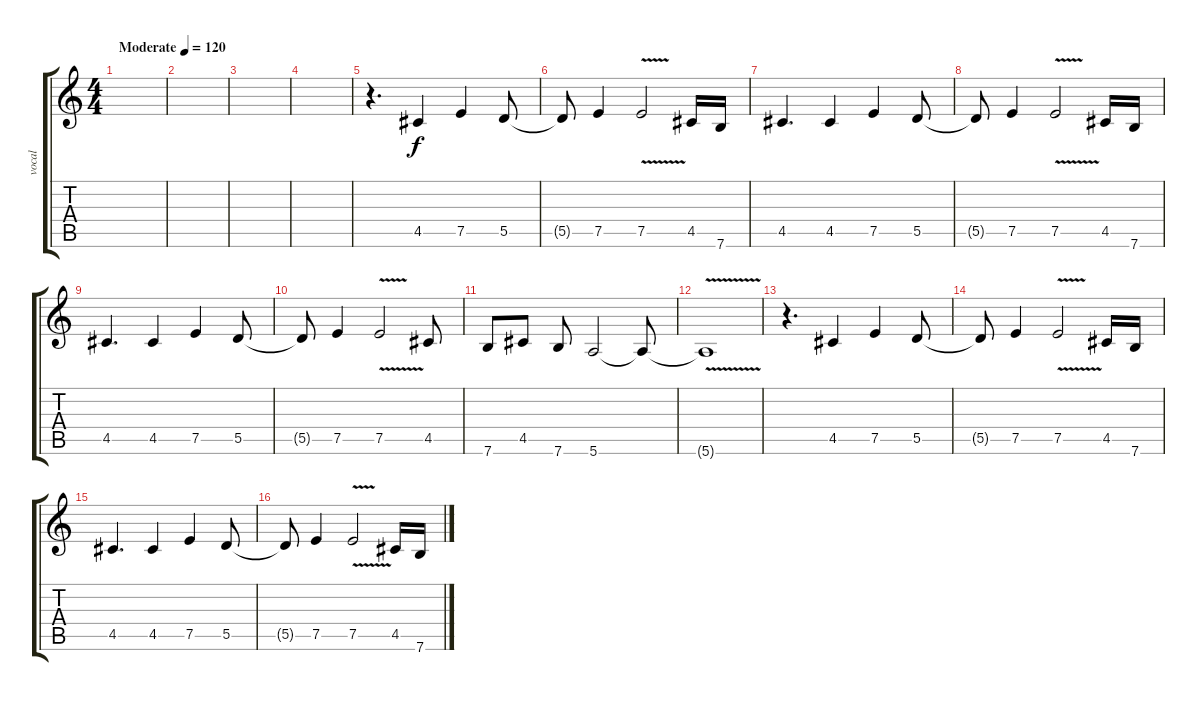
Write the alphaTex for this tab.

\track ("vocal" "vocal") {instrument acousticguitarsteel}
\staff {score tabs}
\tuning (E4 B3 G3 D3 A2 E2) {hide}
\ts (4 4)
\tempo (120 "Moderate")
\clef g2
\ks c
|
|
|
|
r.4{d} 4.5.4 7.5.4 5.5.8 |
5.5{t}.8 7.5.4 7.5{v}.2 4.5.16 7.6.16 |
4.5.4{d} 4.5.4 7.5.4 5.5.8 |
5.5{t}.8 7.5.4 7.5{v}.2 4.5.16 7.6.16 |
4.5.4{d} 4.5.4 7.5.4 5.5.8 |
5.5{t}.8 7.5.4 7.5{v}.2 4.5.8 |
7.6.8 4.5.8 7.6.8 5.6.2 5.6{t}.8 |
5.6{v t}.1 |
r.4{d} 4.5.4 7.5.4 5.5.8 |
5.5{t}.8 7.5.4 7.5{v}.2 4.5.16 7.6.16 |
4.5.4{d} 4.5.4 7.5.4 5.5.8 |
5.5{t}.8 7.5.4 7.5{v}.2 4.5.16 7.6.16
